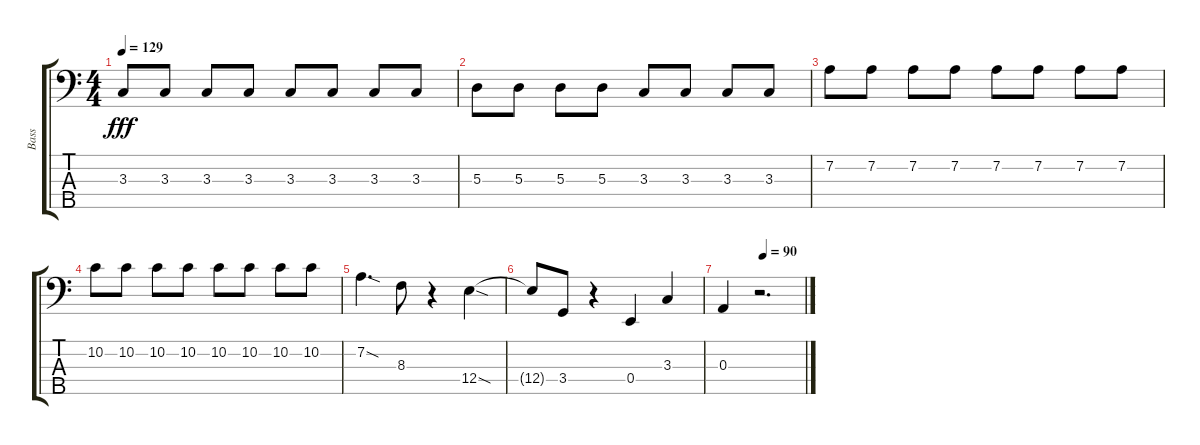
\track ("Bass" "Bass") {instrument electricbasspick}
\staff {score tabs}
\tuning (G2 D2 A1 E1 B0) {hide}
\ts (4 4)
\tempo 129
\clef f4
\ks c
3.3.8{dy fff} 3.3.8 3.3.8 3.3.8 3.3.8 3.3.8 3.3.8 3.3.8 |
5.3.8 5.3.8 5.3.8 5.3.8 3.3.8 3.3.8 3.3.8 3.3.8 |
7.2.8 7.2.8 7.2.8 7.2.8 7.2.8 7.2.8 7.2.8 7.2.8 |
10.2.8 10.2.8 10.2.8 10.2.8 10.2.8 10.2.8 10.2.8 10.2.8 |
7.2{sod}.4{d} 8.3.8 r.4 12.4{sod}.4 |
12.4{t}.8 3.4.8 r.4 0.4.4 3.3.4 |
\tempo (90 0.5)
0.3.4 r.2{d}
